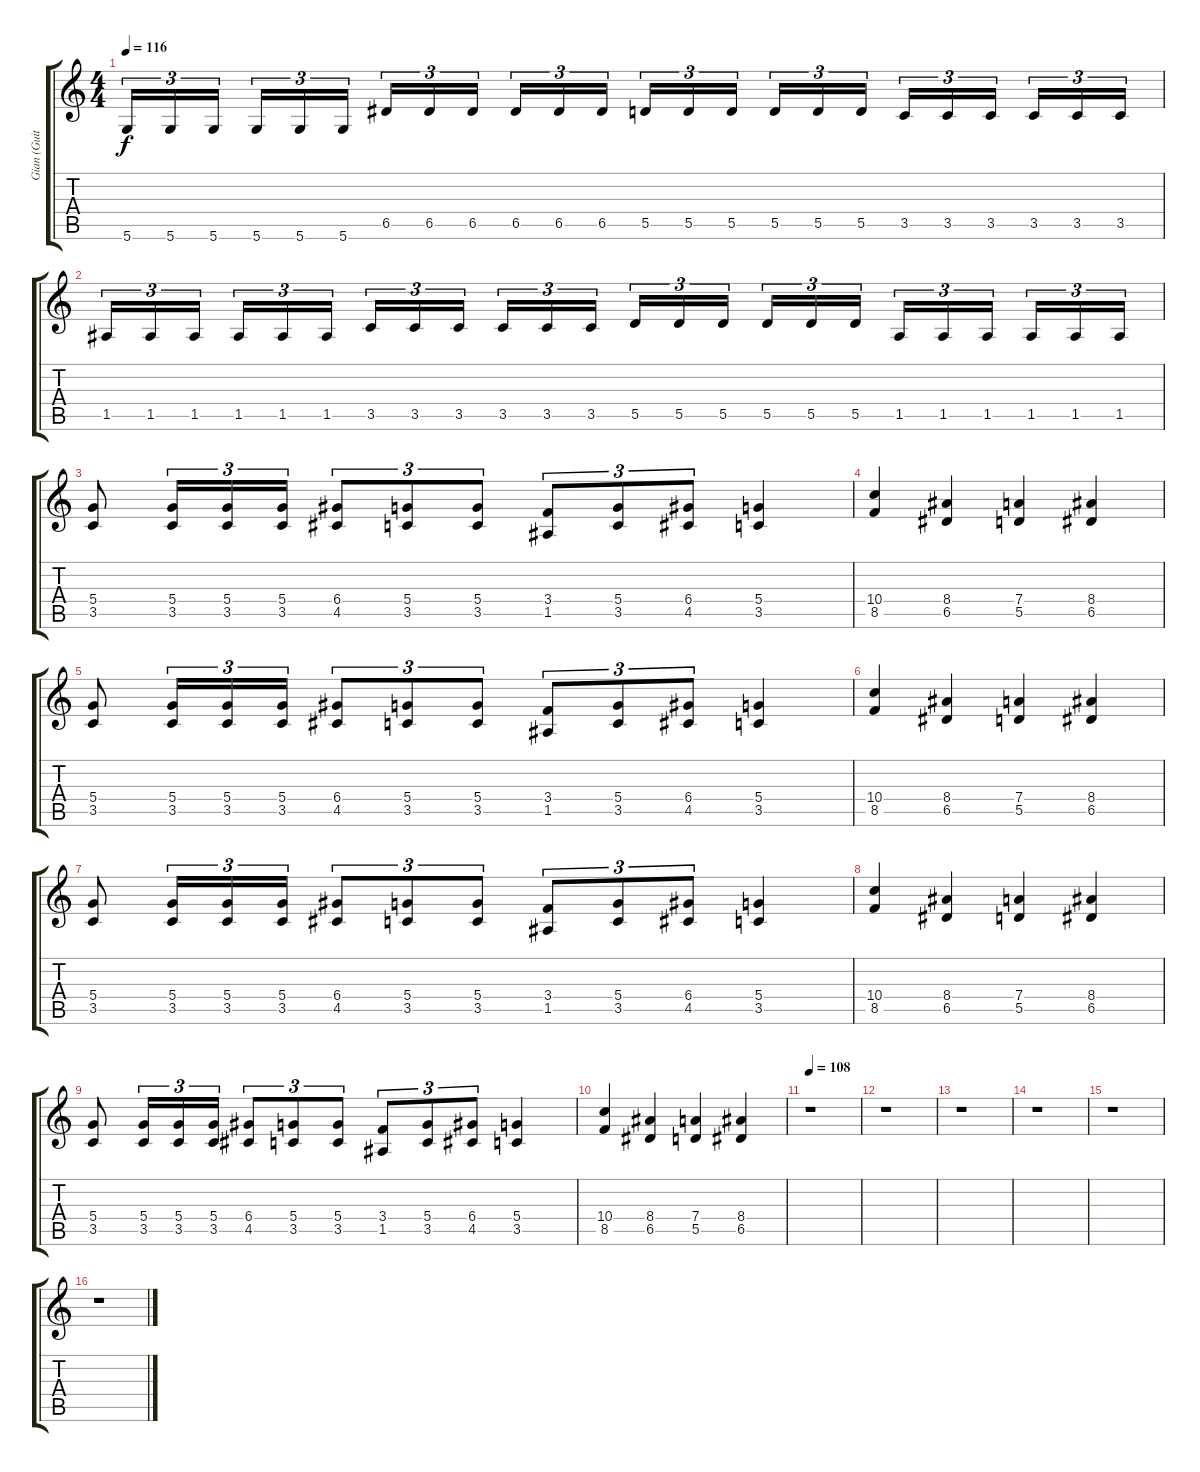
\track ("Gian (Guitar)" "Gian (Guit") {instrument overdrivenguitar}
\staff {score tabs}
\tuning (E4 B3 G3 D3 A2 D2) {hide}
\ts (4 4)
\tempo 116
\clef g2
\ks c
5.6.16{tu (3 2) dy f} 5.6.16{tu (3 2)} 5.6.16{tu (3 2)} 5.6.16{tu (3 2)} 5.6.16{tu (3 2)} 5.6.16{tu (3 2)} 6.5.16{tu (3 2)} 6.5.16{tu (3 2)} 6.5.16{tu (3 2)} 6.5.16{tu (3 2)} 6.5.16{tu (3 2)} 6.5.16{tu (3 2)} 5.5.16{tu (3 2)} 5.5.16{tu (3 2)} 5.5.16{tu (3 2)} 5.5.16{tu (3 2)} 5.5.16{tu (3 2)} 5.5.16{tu (3 2)} 3.5.16{tu (3 2)} 3.5.16{tu (3 2)} 3.5.16{tu (3 2)} 3.5.16{tu (3 2)} 3.5.16{tu (3 2)} 3.5.16{tu (3 2)} |
1.5.16{tu (3 2)} 1.5.16{tu (3 2)} 1.5.16{tu (3 2)} 1.5.16{tu (3 2)} 1.5.16{tu (3 2)} 1.5.16{tu (3 2)} 3.5.16{tu (3 2)} 3.5.16{tu (3 2)} 3.5.16{tu (3 2)} 3.5.16{tu (3 2)} 3.5.16{tu (3 2)} 3.5.16{tu (3 2)} 5.5.16{tu (3 2)} 5.5.16{tu (3 2)} 5.5.16{tu (3 2)} 5.5.16{tu (3 2)} 5.5.16{tu (3 2)} 5.5.16{tu (3 2)} 1.5.16{tu (3 2)} 1.5.16{tu (3 2)} 1.5.16{tu (3 2)} 1.5.16{tu (3 2)} 1.5.16{tu (3 2)} 1.5.16{tu (3 2)} |
(5.4 3.5).8 (5.4 3.5).16{tu (3 2)} (5.4 3.5).16{tu (3 2)} (5.4 3.5).16{tu (3 2)} (6.4 4.5).8{tu (3 2)} (5.4 3.5).8{tu (3 2)} (5.4 3.5).8{tu (3 2)} (3.4 1.5).8{tu (3 2)} (5.4 3.5).8{tu (3 2)} (6.4 4.5).8{tu (3 2)} (5.4 3.5).4 |
(10.4 8.5).4 (8.4 6.5).4 (7.4 5.5).4 (8.4 6.5).4 |
(5.4 3.5).8 (5.4 3.5).16{tu (3 2)} (5.4 3.5).16{tu (3 2)} (5.4 3.5).16{tu (3 2)} (6.4 4.5).8{tu (3 2)} (5.4 3.5).8{tu (3 2)} (5.4 3.5).8{tu (3 2)} (3.4 1.5).8{tu (3 2)} (5.4 3.5).8{tu (3 2)} (6.4 4.5).8{tu (3 2)} (5.4 3.5).4 |
(10.4 8.5).4 (8.4 6.5).4 (7.4 5.5).4 (8.4 6.5).4 |
(5.4 3.5).8 (5.4 3.5).16{tu (3 2)} (5.4 3.5).16{tu (3 2)} (5.4 3.5).16{tu (3 2)} (6.4 4.5).8{tu (3 2)} (5.4 3.5).8{tu (3 2)} (5.4 3.5).8{tu (3 2)} (3.4 1.5).8{tu (3 2)} (5.4 3.5).8{tu (3 2)} (6.4 4.5).8{tu (3 2)} (5.4 3.5).4 |
(10.4 8.5).4 (8.4 6.5).4 (7.4 5.5).4 (8.4 6.5).4 |
(5.4 3.5).8 (5.4 3.5).16{tu (3 2)} (5.4 3.5).16{tu (3 2)} (5.4 3.5).16{tu (3 2)} (6.4 4.5).8{tu (3 2)} (5.4 3.5).8{tu (3 2)} (5.4 3.5).8{tu (3 2)} (3.4 1.5).8{tu (3 2)} (5.4 3.5).8{tu (3 2)} (6.4 4.5).8{tu (3 2)} (5.4 3.5).4 |
(10.4 8.5).4 (8.4 6.5).4 (7.4 5.5).4 (8.4 6.5).4 |
\tempo 108
r.1 |
r.1 |
r.1 |
r.1 |
r.1 |
r.1
